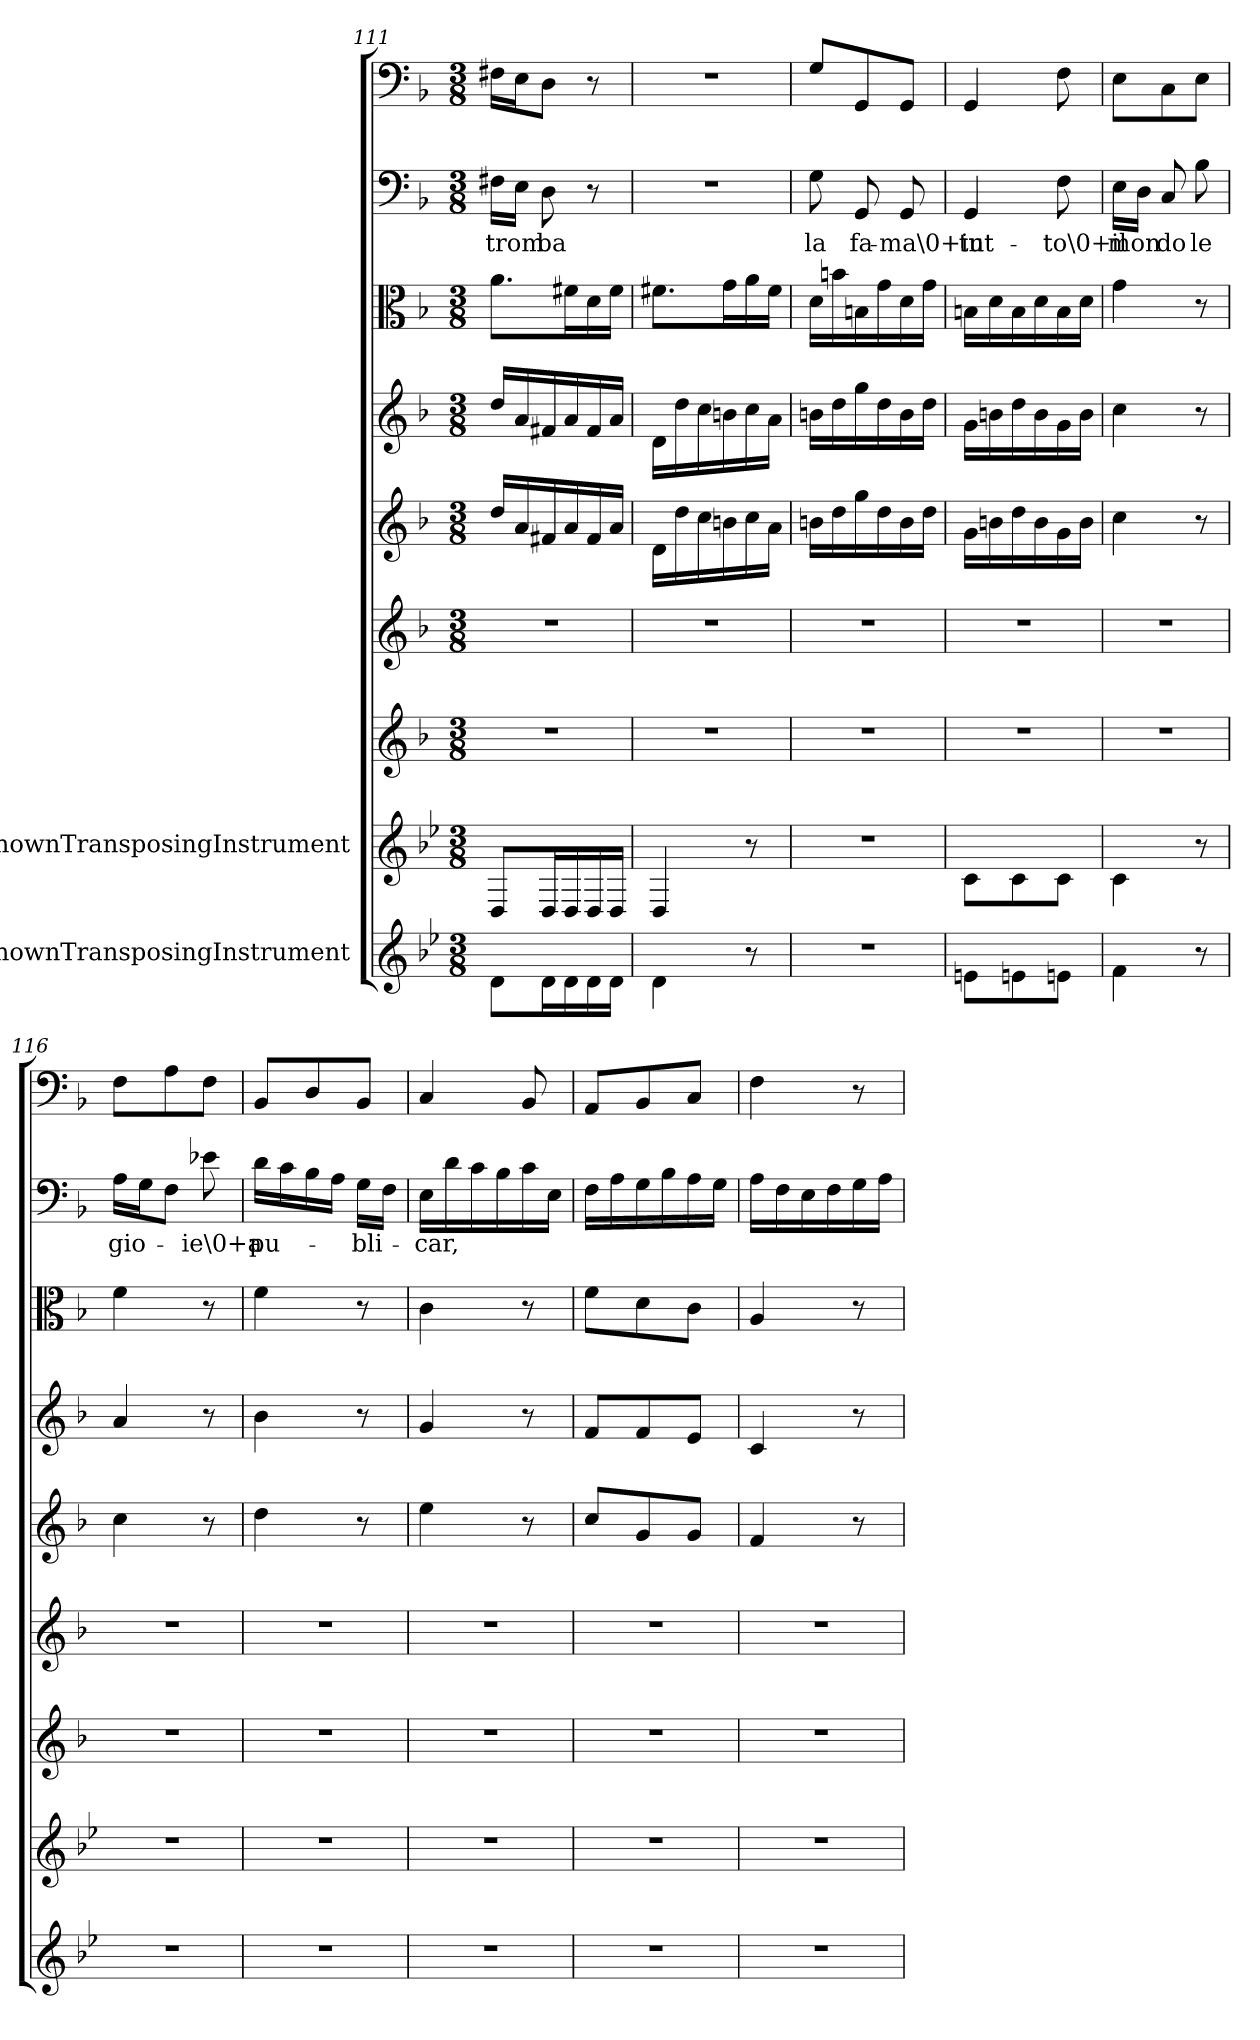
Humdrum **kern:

**kern	**kern	**kern	**kern	**kern	**kern	**kern	**kern	**text	**kern
*part9	*part8	*part7	*part6	*part5	*part4	*part3	*part2	*part2	*part1
*staff9	*staff8	*staff7	*staff6	*staff5	*staff4	*staff3	*staff2	*staff2	*staff1
*I"UnknownTransposingInstrument	*I"UnknownTransposingInstrument	*	*	*	*	*	*	*	*
*clefG2	*clefG2	*clefG2	*clefG2	*clefG2	*clefG2	*clefC3	*clefF4	*	*clefF4
*ITrd-4c-7	*ITrd-4c-7	*	*	*	*	*	*	*	*
*k[b-]	*k[b-]	*k[b-]	*k[b-]	*k[b-]	*k[b-]	*k[b-]	*k[b-]	*	*k[b-]
*M3/8	*M3/8	*M3/8	*M3/8	*M3/8	*M3/8	*M3/8	*M3/8	*	*M3/8
=111	=111	=111	=111	=111	=111	=111	=111	=111	=111
8a\L	8A/L	4.r	4.r	16dd/LL	16dd/LL	8.a\L	16F#X\LL	trom-	16F#X\LL
.	.	.	.	16a/	16a/	.	16E\JJ	.	16E\J
16a\L	16A/L	.	.	16f#X/	16f#X/	.	8D\	-ba	8D\J
16a\	16A/	.	.	16a/	16a/	16f#X\L	.	.	.
16a\	16A/	.	.	16f#/	16f#/	16d\	8r	.	8r
16a\JJ	16A/JJ	.	.	16a/JJ	16a/JJ	16f#\JJ	.	.	.
=112	=112	=112	=112	=112	=112	=112	=112	=112	=112
4a\	4A/	4.r	4.r	16d\LL	16d\LL	8.f#X\L	4.r	.	4.r
.	.	.	.	16dd\	16dd\	.	.	.	.
.	.	.	.	16cc\	16cc\	.	.	.	.
.	.	.	.	16bn\	16bn\	16g\L	.	.	.
8r	8r	.	.	16cc\	16cc\	16a\	.	.	.
.	.	.	.	16a\JJ	16a\JJ	16f#\JJ	.	.	.
=113	=113	=113	=113	=113	=113	=113	=113	=113	=113
4.r	4.r	4.r	4.r	16bn\LL	16bn\LL	16d\LL	8G\	la	8G/L
.	.	.	.	16dd\	16dd\	16bn\	.	.	.
.	.	.	.	16gg\	16gg\	16Bn\	8GG/	fa-	8GG/
.	.	.	.	16dd\	16dd\	16g\	.	.	.
.	.	.	.	16b\	16b\	16d\	8GG/	-ma\0+in	8GG/J
.	.	.	.	16dd\JJ	16dd\JJ	16g\JJ	.	.	.
=114	=114	=114	=114	=114	=114	=114	=114	=114	=114
8bn\L	8g\L	4.r	4.r	16g\LL	16g\LL	16Bn\LL	4GG/	tut-	4GG/
.	.	.	.	16bn\	16bn\	16d\	.	.	.
8bn\	8g\	.	.	16dd\	16dd\	16B\	.	.	.
.	.	.	.	16b\	16b\	16d\	.	.	.
8bn\J	8g\J	.	.	16g\	16g\	16B\	8F\	-to\0+il	8F\
.	.	.	.	16b\JJ	16b\JJ	16d\JJ	.	.	.
=115	=115	=115	=115	=115	=115	=115	=115	=115	=115
4cc\	4g\	4.r	4.r	4cc\	4cc\	4g\	16E\LL	mon-	8E\L
.	.	.	.	.	.	.	16D\JJ	.	.
.	.	.	.	.	.	.	8C/	-do	8C\
8r	8r	.	.	8r	8r	8r	8B-\	le	8E\J
=116	=116	=116	=116	=116	=116	=116	=116	=116	=116
4.r	4.r	4.r	4.r	4cc\	4a/	4f\	16A\LL	gio-	8F\L
.	.	.	.	.	.	.	16G\J	.	.
.	.	.	.	.	.	.	8F\J	.	8A\
.	.	.	.	8r	8r	8r	8e-X\	-ie\0+a	8F\J
=117	=117	=117	=117	=117	=117	=117	=117	=117	=117
4.r	4.r	4.r	4.r	4dd\	4b-\	4f\	16d\LL	pu-	8BB-/L
.	.	.	.	.	.	.	16c\	.	.
.	.	.	.	.	.	.	16B-\	.	8D/
.	.	.	.	.	.	.	16A\JJ	.	.
.	.	.	.	8r	8r	8r	16G\LL	-bli-	8BB-/J
.	.	.	.	.	.	.	16F\JJ	.	.
=118	=118	=118	=118	=118	=118	=118	=118	=118	=118
4.r	4.r	4.r	4.r	4ee\	4g/	4c\	16E\LL	-car,	4C/
.	.	.	.	.	.	.	16d\	.	.
.	.	.	.	.	.	.	16c\	.	.
.	.	.	.	.	.	.	16B-\	.	.
.	.	.	.	8r	8r	8r	16c\	.	8BB-/
.	.	.	.	.	.	.	16E\JJ	.	.
=119	=119	=119	=119	=119	=119	=119	=119	=119	=119
4.r	4.r	4.r	4.r	8cc/L	8f/L	8f\L	16F\LL	.	8AA/L
.	.	.	.	.	.	.	16A\	.	.
.	.	.	.	8g/	8f/	8d\	16G\	.	8BB-/
.	.	.	.	.	.	.	16B-\	.	.
.	.	.	.	8g/J	8e/J	8c\J	16A\	.	8C/J
.	.	.	.	.	.	.	16G\JJ	.	.
=120	=120	=120	=120	=120	=120	=120	=120	=120	=120
4.r	4.r	4.r	4.r	4f/	4c/	4A/	16A\LL	.	4F\
.	.	.	.	.	.	.	16F\	.	.
.	.	.	.	.	.	.	16E\	.	.
.	.	.	.	.	.	.	16F\	.	.
.	.	.	.	8r	8r	8r	16G\	.	8r
.	.	.	.	.	.	.	16A\JJ	.	.
=	=	=	=	=	=	=	=	=	=
*-	*-	*-	*-	*-	*-	*-	*-	*-	*-
